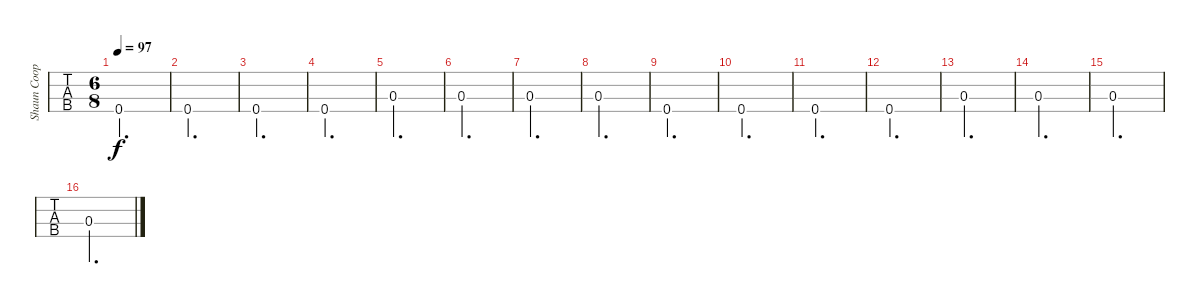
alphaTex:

\track ("Shaun Cooper" "Shaun Coop") {instrument electricbassfinger}
\staff {tabs}
\tuning (G2 D2 A1 D1) {hide}
\ts (6 8)
\tempo 97
\clef f4
\ks c
0.4.2{d dy f} |
0.4.2{d} |
0.4.2{d} |
0.4.2{d} |
0.3.2{d} |
0.3.2{d} |
0.3.2{d} |
0.3.2{d} |
0.4.2{d} |
0.4.2{d} |
0.4.2{d} |
0.4.2{d} |
0.3.2{d} |
0.3.2{d} |
0.3.2{d} |
0.3.2{d}
